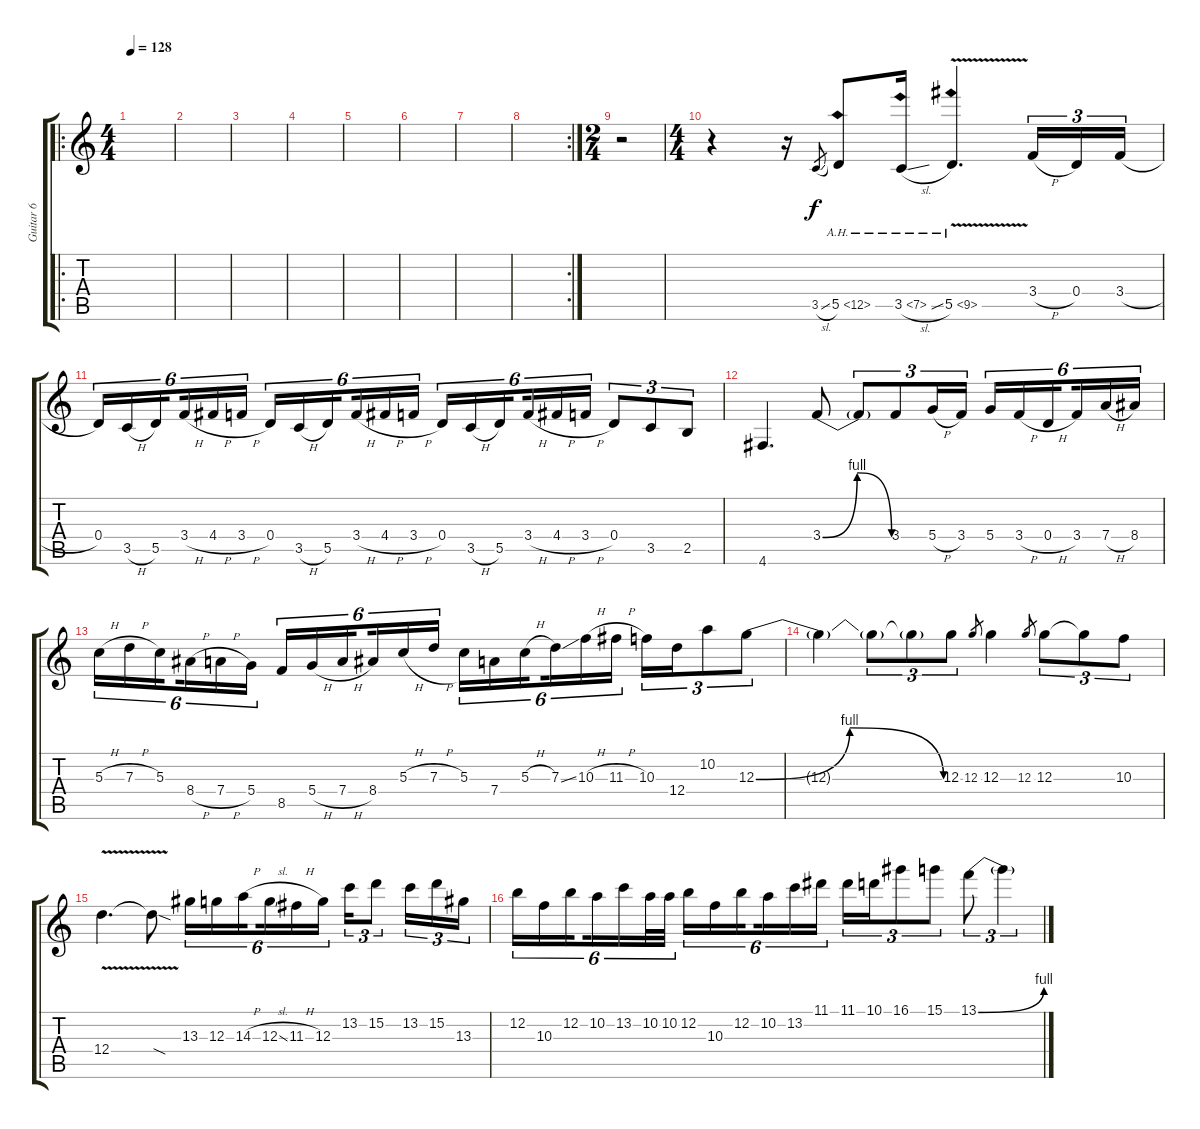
\track ("Guitar 6" "Guitar 6") {instrument distortionguitar}
\staff {score tabs}
\tuning (E4 B3 G3 D3 A2 D2) {hide}
\ro
\ts (4 4)
\tempo 128
\clef g2
\ks c
|
|
|
|
|
|
|
\rc 2
|
\ts (2 4)
r.2 |
\ts (4 4)
r.4 r.16 3.5{sl}.8{gr} 5.5{ah 7}.8 3.5{ah 4 sl}.16 5.5{ah 4 v}.4{d} 3.4{h}.16{tu (3 2)} 0.4.16{tu (3 2)} 3.4{h}.16{tu (3 2)} |
0.4.16{tu (6 4)} 3.5{h}.16{tu (6 4)} 5.5.16{tu (6 4) beam splitsecondary} 3.4{h}.16{tu (6 4)} 4.4{h}.16{tu (6 4)} 3.4{h}.16{tu (6 4)} 0.4.16{tu (6 4)} 3.5{h}.16{tu (6 4)} 5.5.16{tu (6 4) beam splitsecondary} 3.4{h}.16{tu (6 4)} 4.4{h}.16{tu (6 4)} 3.4{h}.16{tu (6 4)} 0.4.16{tu (6 4)} 3.5{h}.16{tu (6 4)} 5.5.16{tu (6 4) beam splitsecondary} 3.4{h}.16{tu (6 4)} 4.4{h}.16{tu (6 4)} 3.4{h}.16{tu (6 4)} 0.4.8{tu (3 2)} 3.5.8{tu (3 2)} 2.5.8{tu (3 2)} |
4.6.4{d} 3.4{be (bendrelease 0 0 15 4 15 4 60 0)}.8 3.4{t}.8{tu (3 2)} 3.4.8{tu (3 2)} 5.4{h}.16{tu (3 2)} 3.4.16{tu (3 2)} 5.4.16{tu (6 4)} 3.4{h}.16{tu (6 4)} 0.4{h}.16{tu (6 4) beam splitsecondary} 3.4.16{tu (6 4)} 7.4{h}.16{tu (6 4)} 8.4.16{tu (6 4)} |
5.3{h}.16{tu (6 4)} 7.3{h}.16{tu (6 4)} 5.3.16{tu (6 4) beam splitsecondary} 8.4{h}.16{tu (6 4)} 7.4{h}.16{tu (6 4)} 5.4.16{tu (6 4)} 8.5.16{tu (6 4)} 5.4{h}.16{tu (6 4)} 7.4{h}.16{tu (6 4) beam splitsecondary} 8.4.16{tu (6 4)} 5.3{h}.16{tu (6 4)} 7.3{h}.16{tu (6 4)} 5.3.16{tu (6 4)} 7.4.16{tu (6 4)} 5.3{h}.16{tu (6 4) beam splitsecondary} 7.3{ss}.16{tu (6 4)} 10.3{h}.16{tu (6 4)} 11.3{h}.16{tu (6 4)} 10.3.16{tu (3 2)} 12.4.16{tu (3 2)} 10.2.8{tu (3 2)} 12.3{be (bendrelease 0 0 15 4 15 4 60 0)}.8{tu (3 2)} |
12.3{t}.4 12.3{t}.8{tu (3 2)} 12.3{t}.8{tu (3 2)} 12.3.8{tu (3 2)} 12.3.8{gr} 12.3.4 12.3.8{gr} 12.3.8{tu (3 2)} 12.3{t}.8{tu (3 2)} 10.3.8{tu (3 2)} |
12.4{v}.4{d} 12.4{sod t}.8 13.3.16{tu (6 4)} 12.3.16{tu (6 4)} 14.3{h}.16{tu (6 4) beam splitsecondary} 12.3{sl}.16{tu (6 4)} 11.3{h}.16{tu (6 4)} 12.3.16{tu (6 4)} 13.2.16{tu (3 2)} 15.2.8{tu (3 2)} 13.2.16{tu (3 2)} 15.2.16{tu (3 2)} 13.3.16{tu (3 2)} |
12.2.16{tu (6 4)} 10.3.16{tu (6 4)} 12.2.16{tu (6 4) beam splitsecondary} 10.2.16{tu (6 4)} 13.2.16{tu (6 4)} 10.2.32{tu (6 4)} 10.2.32{tu (6 4)} 12.2.16{tu (6 4)} 10.3.16{tu (6 4)} 12.2.16{tu (6 4) beam splitsecondary} 10.2.16{tu (6 4)} 13.2.16{tu (6 4)} 11.1.16{tu (6 4)} 11.1.16{tu (3 2)} 10.1.16{tu (3 2)} 16.1.8{tu (3 2)} 15.1.8{tu (3 2)} 13.1{be (bend 0 0 60 4)}.8{tu (3 2)} 13.1{t}.4{tu (3 2)}
